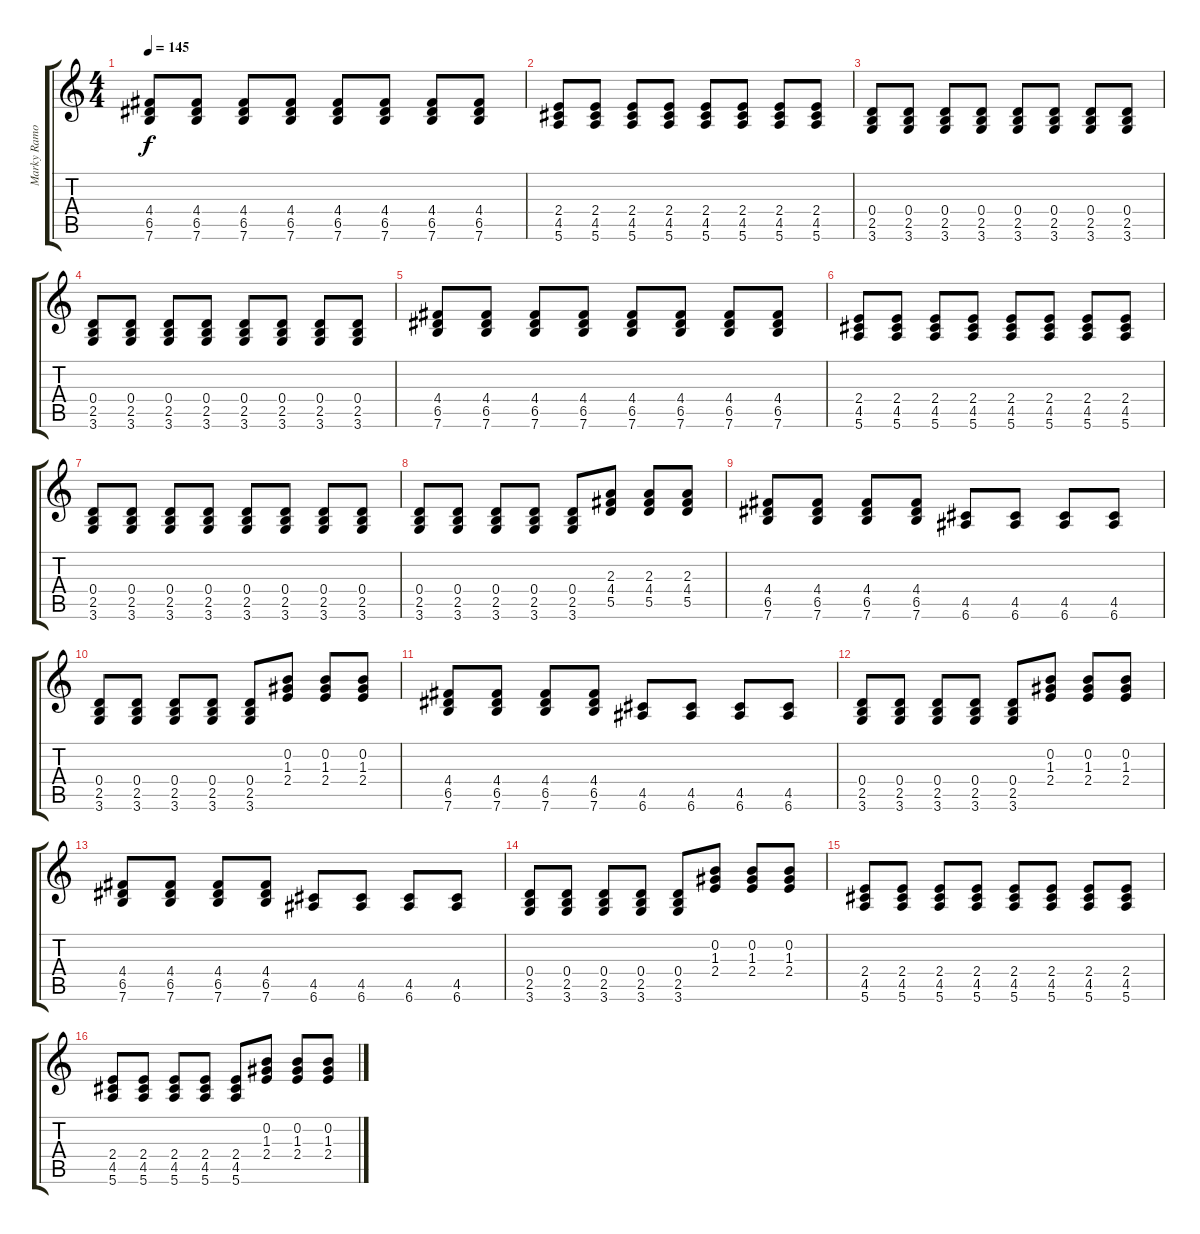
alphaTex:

\track ("Marky Ramone" "Marky Ramo") {instrument distortionguitar}
\staff {score tabs}
\tuning (E4 B3 G3 D3 A2 E2) {hide}
\ts (4 4)
\tempo 145
\clef g2
\ks c
(4.4 6.5 7.6).8{dy f} (4.4 6.5 7.6).8 (4.4 6.5 7.6).8 (4.4 6.5 7.6).8 (4.4 6.5 7.6).8 (4.4 6.5 7.6).8 (4.4 6.5 7.6).8 (4.4 6.5 7.6).8 |
(2.4 4.5 5.6).8 (2.4 4.5 5.6).8 (2.4 4.5 5.6).8 (2.4 4.5 5.6).8 (2.4 4.5 5.6).8 (2.4 4.5 5.6).8 (2.4 4.5 5.6).8 (2.4 4.5 5.6).8 |
(0.4 2.5 3.6).8 (0.4 2.5 3.6).8 (0.4 2.5 3.6).8 (0.4 2.5 3.6).8 (0.4 2.5 3.6).8 (0.4 2.5 3.6).8 (0.4 2.5 3.6).8 (0.4 2.5 3.6).8 |
(0.4 2.5 3.6).8 (0.4 2.5 3.6).8 (0.4 2.5 3.6).8 (0.4 2.5 3.6).8 (0.4 2.5 3.6).8 (0.4 2.5 3.6).8 (0.4 2.5 3.6).8 (0.4 2.5 3.6).8 |
(4.4 6.5 7.6).8 (4.4 6.5 7.6).8 (4.4 6.5 7.6).8 (4.4 6.5 7.6).8 (4.4 6.5 7.6).8 (4.4 6.5 7.6).8 (4.4 6.5 7.6).8 (4.4 6.5 7.6).8 |
(2.4 4.5 5.6).8 (2.4 4.5 5.6).8 (2.4 4.5 5.6).8 (2.4 4.5 5.6).8 (2.4 4.5 5.6).8 (2.4 4.5 5.6).8 (2.4 4.5 5.6).8 (2.4 4.5 5.6).8 |
(0.4 2.5 3.6).8 (0.4 2.5 3.6).8 (0.4 2.5 3.6).8 (0.4 2.5 3.6).8 (0.4 2.5 3.6).8 (0.4 2.5 3.6).8 (0.4 2.5 3.6).8 (0.4 2.5 3.6).8 |
(0.4 2.5 3.6).8 (0.4 2.5 3.6).8 (0.4 2.5 3.6).8 (0.4 2.5 3.6).8 (0.4 2.5 3.6).8 (2.3 4.4 5.5).8 (2.3 4.4 5.5).8 (2.3 4.4 5.5).8 |
(4.4 6.5 7.6).8 (4.4 6.5 7.6).8 (4.4 6.5 7.6).8 (4.4 6.5 7.6).8 (4.5 6.6).8 (4.5 6.6).8 (4.5 6.6).8 (4.5 6.6).8 |
(0.4 2.5 3.6).8 (0.4 2.5 3.6).8 (0.4 2.5 3.6).8 (0.4 2.5 3.6).8 (0.4 2.5 3.6).8 (0.2 1.3 2.4).8 (0.2 1.3 2.4).8 (0.2 1.3 2.4).8 |
(4.4 6.5 7.6).8 (4.4 6.5 7.6).8 (4.4 6.5 7.6).8 (4.4 6.5 7.6).8 (4.5 6.6).8 (4.5 6.6).8 (4.5 6.6).8 (4.5 6.6).8 |
(0.4 2.5 3.6).8 (0.4 2.5 3.6).8 (0.4 2.5 3.6).8 (0.4 2.5 3.6).8 (0.4 2.5 3.6).8 (0.2 1.3 2.4).8 (0.2 1.3 2.4).8 (0.2 1.3 2.4).8 |
(4.4 6.5 7.6).8 (4.4 6.5 7.6).8 (4.4 6.5 7.6).8 (4.4 6.5 7.6).8 (4.5 6.6).8 (4.5 6.6).8 (4.5 6.6).8 (4.5 6.6).8 |
(0.4 2.5 3.6).8 (0.4 2.5 3.6).8 (0.4 2.5 3.6).8 (0.4 2.5 3.6).8 (0.4 2.5 3.6).8 (0.2 1.3 2.4).8 (0.2 1.3 2.4).8 (0.2 1.3 2.4).8 |
(2.4 4.5 5.6).8 (2.4 4.5 5.6).8 (2.4 4.5 5.6).8 (2.4 4.5 5.6).8 (2.4 4.5 5.6).8 (2.4 4.5 5.6).8 (2.4 4.5 5.6).8 (2.4 4.5 5.6).8 |
(2.4 4.5 5.6).8 (2.4 4.5 5.6).8 (2.4 4.5 5.6).8 (2.4 4.5 5.6).8 (2.4 4.5 5.6).8 (0.2 1.3 2.4).8 (0.2 1.3 2.4).8 (0.2 1.3 2.4).8
